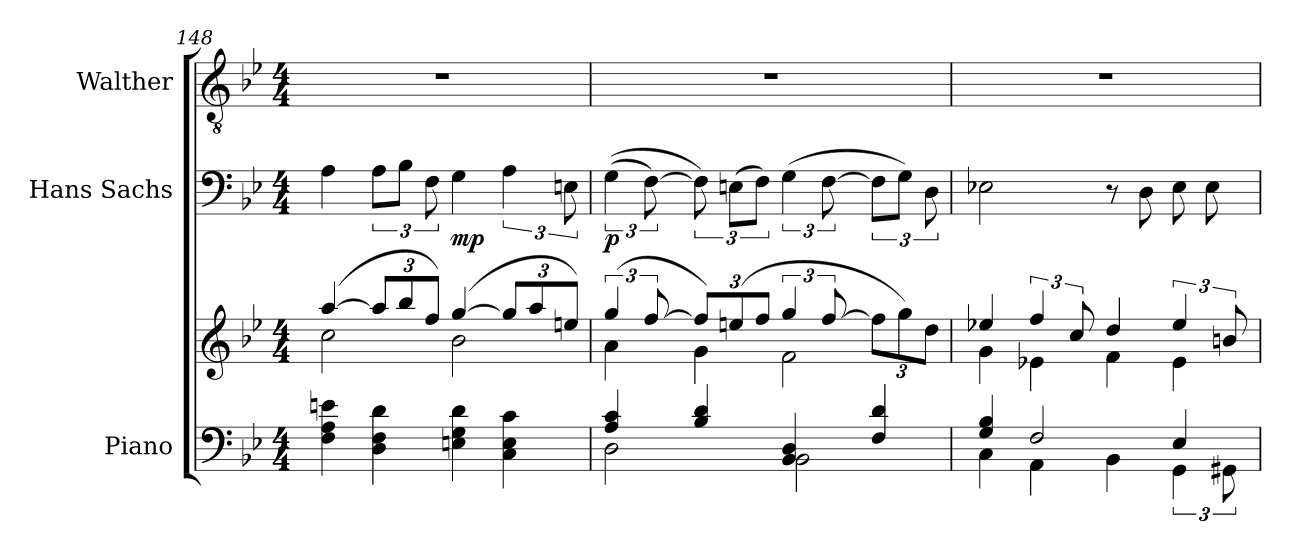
**kern	**kern	**dynam	**kern	**dynam	**kern
*part3	*part3	*part3	*part2	*part2	*part1
*staff4	*staff3	*staff3/4	*staff2	*staff2	*staff1
*I"Piano	*	*	*I"Hans Sachs	*	*I"Walther
*I'Pno.	*	*	*I'H. S.	*	*I'W.
*clefF4	*clefG2	*	*clefF4	*	*clefGv2
*k[b-e-]	*k[b-e-]	*	*k[b-e-]	*	*k[b-e-]
*M4/4	*M4/4	*	*M4/4	*	*M4/4
=148	=148	=148	=148	=148	=148
*	*^	*	*	*	*
4F\ 4A\ 4en\	(>[4aa/	2cc\	.	4A\	.	1r
*	*Xbrackettup	*	*	*	*	*
4D\ 4F\ 4d\	12aa/L]	.	.	12A\L	.	.
.	12bb-/	.	.	12B-\J	.	.
.	12ff/J)	.	.	12F\	.	.
!	!	!	!	!	!LO:DY:b	!
4En\ 4G\ 4d\	(>[4gg/	2b-\	.	4G\	mp	.
4C\ 4E\ 4c\	12gg/L]	.	.	6A\	.	.
.	12aa/	.	.	.	.	.
.	12een/J)	.	.	12En\	.	.
=149	=149	=149	=149	=149	=149	=149
*^	*	*	*	*	*	*
*	*	*brackettup	*	*	*	*	*
!	!	!	!	!LO:DY:b	!	!	!
!	!	!	!	!LO:DY:n=1:b	!	!LO:DY:b	!
4A/ 4c/	2D\	(>6gg/	4a\	other-dynamics p	(>(>6G\	p	1r
.	.	[12ff/	.	.	[12F\)	.	.
*	*	*Xbrackettup	*	*	*	*	*
4B-/ 4d/	.	12ff/L])	4g\	.	12F\])	.	.
.	.	(>12een/	.	.	(>12En\L	.	.
.	.	12ff/J	.	.	12F\J)	.	.
*	*	*brackettup	*	*	*	*	*
4BB-/ 4D/	2BB-\	6gg/	2f\	.	(>6G\	.	.
.	.	[12ff/	.	.	[12F\	.	.
*	*	*Xbrackettup	*	*	*	*	*
4F/ 4d/	.	12ff\L]	.	.	12F\L]	.	.
.	.	12gg\)	.	.	12G\J)	.	.
.	.	12dd\J	.	.	12D\	.	.
!!LO:LB:g=z
=150	=150	=150	=150	=150	=150	=150	=150
4G/ 4B-/	4C\	4ee-X/	4g\	.	2E-X\	.	1r
*	*	*brackettup	*	*	*	*	*
2F/	4AA\	6ff/	4e-X\	.	.	.	.
.	.	12cc/	.	.	.	.	.
.	4BB-\	4dd/	4f\	.	8r	.	.
.	.	.	.	.	8D\	.	.
!	!	!	!	!LO:DY:b	!	!	!
!	!	!	!	!LO:DY:n=1:b	!	!	!
4E-/	6GG\	6ee-/	4e-\	other-dynamics p	8E-\	.	.
.	.	.	.	.	8E-\	.	.
.	12GG#X\	12bn/	.	.	.	.	.
*v	*v	*	*	*	*	*	*
*	*v	*v	*	*	*	*
=	=	=	=	=	=
*-	*-	*-	*-	*-	*-
